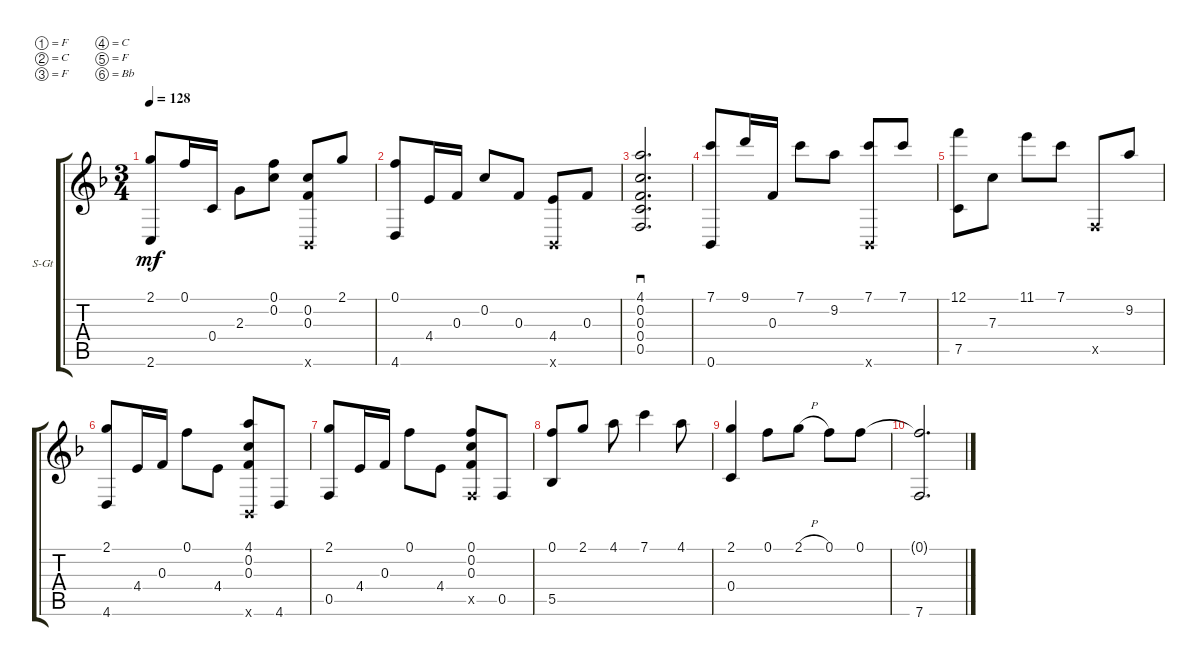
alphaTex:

\defaultSystemsLayout 4
\bracketExtendMode groupsimilarinstruments
\firstSystemTrackNameOrientation horizontal
\otherSystemsTrackNameOrientation horizontal
\track ("Steel Guitar" "S-Gt") {defaultSystemsLayout 2 multiBarRest instrument acousticguitarsteel}
\staff {score tabs}
\tuning (F4 C4 F3 C3 F2 Bb1)
\ts (3 4)
\tempo 128
\clef g2
\scale
1.00434
\ks f
(2.1{acc forcenatural} 2.6{acc forcenatural}).8{dy mf beam Up} 0.1{acc forcenatural}.16{beam Up} 0.4{acc forcenatural}.16{beam Up} 2.3{acc forcenatural}.8{beam Down} (0.2{acc forcenatural} 0.1{acc forcenatural}).8{beam Down} (0.2{acc forcenatural} 0.3{acc forcenatural} 0.6{x acc b}).8{beam Up} 2.1{acc forcenatural}.8{beam Up} |
\scale
0.995658 (0.1{acc forcenatural} 4.6{acc forcenatural}).8{beam Up} 4.4{acc forcenatural}.16{beam Up} 0.3{acc forcenatural}.16{beam Up} 0.2{acc forcenatural}.8{beam Up} 0.3{acc forcenatural}.8{beam Up} (4.4{acc forcenatural} 0.6{x acc b}).8{beam Up} 0.3{acc forcenatural}.8{beam Up} |
\scale
1.00434 (4.1{acc forcenatural} 0.2{acc forcenatural} 0.3{acc forcenatural} 0.4{acc forcenatural} 0.5{acc forcenatural}).2{d sd beam Up} |
\scale
0.995658 (7.1{acc forcenatural} 0.6{acc b}).8{beam Up} 9.1{acc forcenatural}.16{beam Up} 0.3{acc forcenatural}.16{beam Up} 7.1{acc forcenatural}.8{beam Down} 9.2{acc forcenatural}.8{beam Down} (7.1{acc forcenatural} 0.6{x acc b}).8{beam Up} 7.1{acc forcenatural}.8{beam Up} |
\scale
1.00434 (12.1{acc forcenatural} 7.5{acc forcenatural}).8{beam Down} 7.3{acc forcenatural}.8{beam Down} 11.1{acc forcenatural}.8{beam Down} 7.1{acc forcenatural}.8{beam Down} 0.5{x acc forcenatural}.8{beam Up} 9.2{acc forcenatural}.8{beam Up} |
\scale
0.995658 (2.1{acc forcenatural} 4.6{acc forcenatural}).8{beam Up} 4.4{acc forcenatural}.16{beam Up} 0.3{acc forcenatural}.16{beam Up} 0.1{acc forcenatural}.8{beam Down} 4.4{acc forcenatural}.8{beam Down} (0.3{acc forcenatural} 0.2{acc forcenatural} 4.1{acc forcenatural} 0.6{x acc b}).8{beam Up} 4.6{acc forcenatural}.8{beam Up} |
\scale
1.00434 (0.5{acc forcenatural} 2.1{acc forcenatural}).8{beam Up} 4.4{acc forcenatural}.16{beam Up} 0.3{acc forcenatural}.16{beam Up} 0.1{acc forcenatural}.8{beam Down} 4.4{acc forcenatural}.8{beam Down} (0.5{x acc forcenatural} 0.1{acc forcenatural} 0.2{acc forcenatural} 0.3{acc forcenatural}).8{beam Up} 0.5{acc forcenatural}.8{beam Up} |
\scale
0.995658 (5.5{acc b} 0.1{acc forcenatural}).8{beam Up} 2.1{acc forcenatural}.8{beam Up} 4.1{acc forcenatural}.8{beam Down} 7.1{acc forcenatural}.4{beam Down} 4.1{acc forcenatural}.8{beam Down} |
\scale
0.988286 (2.1{acc forcenatural} 0.4{acc forcenatural}).4{beam Up} 0.1{acc forcenatural}.8{beam Down} 2.1{h acc forcenatural}.8{beam Down} 0.1{acc forcenatural}.8{beam Down} 0.1{acc forcenatural}.8{beam Down} |
\scale
1.01171 (0.1{t acc forcenatural} 7.6{acc forcenatural}).2{d beam Up}
